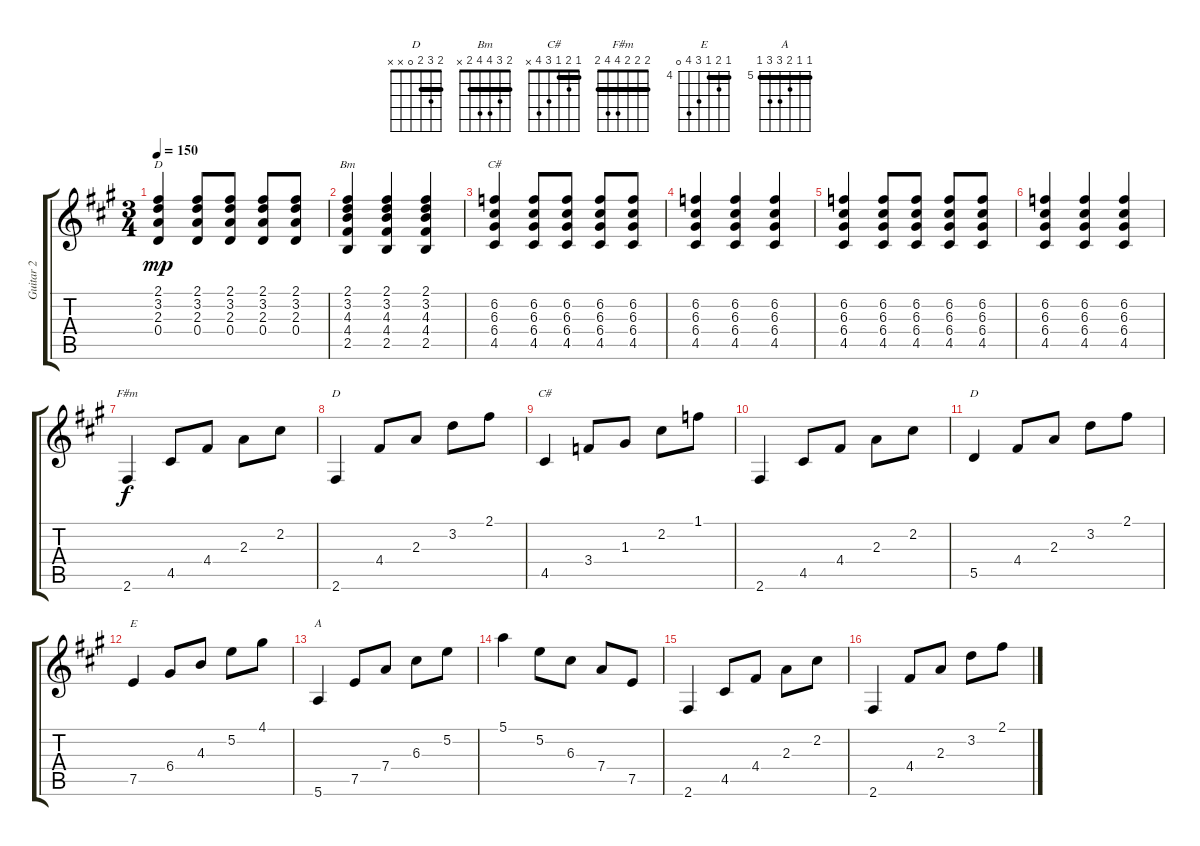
\track ("Guitar 2" "Guitar 2") {instrument acousticguitarsteel}
\staff {score tabs}
\tuning (E4 B3 G3 D3 A2 E2) {hide}
\chord ("D" 2 3 2 0 x x)
\chord ("Bm" 2 3 4 4 2 x) {barre 2}
\chord ("C#" x 6 6 6 4 x) {firstfret 4 barre 6}
\chord ("F#m" 2 2 2 4 4 2) {barre 2}
\chord ("D" 2 3 2 4 x 2) {barre 2}
\chord ("C#" 1 2 1 3 4 x) {barre 1}
\chord ("D" 2 3 2 0 x x) {barre 2}
\chord ("E" 4 5 4 6 7 0) {firstfret 4 barre 4}
\chord ("A" 5 5 6 7 7 5) {firstfret 5 barre 5}
\ts (3 4)
\tempo 150
\clef g2
\ks f#minor
(2.1 3.2 2.3 0.4).4{ch "D" dy mp} (2.1 3.2 2.3 0.4).8 (2.1 3.2 2.3 0.4).8 (2.1 3.2 2.3 0.4).8 (2.1 3.2 2.3 0.4).8 |
(2.1 3.2 4.3 4.4 2.5).4{ch "Bm"} (2.1 3.2 4.3 4.4 2.5).4 (2.1 3.2 4.3 4.4 2.5).4 |
(6.2 6.3 6.4 4.5).4{ch "C#"} (6.2 6.3 6.4 4.5).8 (6.2 6.3 6.4 4.5).8 (6.2 6.3 6.4 4.5).8 (6.2 6.3 6.4 4.5).8 |
(6.2 6.3 6.4 4.5).4 (6.2 6.3 6.4 4.5).4 (6.2 6.3 6.4 4.5).4 |
(6.2 6.3 6.4 4.5).4 (6.2 6.3 6.4 4.5).8 (6.2 6.3 6.4 4.5).8 (6.2 6.3 6.4 4.5).8 (6.2 6.3 6.4 4.5).8 |
(6.2 6.3 6.4 4.5).4 (6.2 6.3 6.4 4.5).4 (6.2 6.3 6.4 4.5).4 |
2.6.4{ch "F#m" dy f} 4.5.8 4.4.8 2.3.8 2.2.8 |
2.6.4{ch "D"} 4.4.8 2.3.8 3.2.8 2.1.8 |
4.5.4{ch "C#"} 3.4.8 1.3.8 2.2.8 1.1.8 |
2.6.4 4.5.8 4.4.8 2.3.8 2.2.8 |
5.5.4{ch "D"} 4.4.8 2.3.8 3.2.8 2.1.8 |
7.5.4{ch "E"} 6.4.8 4.3.8 5.2.8 4.1.8 |
5.6.4{ch "A"} 7.5.8 7.4.8 6.3.8 5.2.8 |
5.1.4 5.2.8 6.3.8 7.4.8 7.5.8 |
2.6.4 4.5.8 4.4.8 2.3.8 2.2.8 |
2.6.4 4.4.8 2.3.8 3.2.8 2.1.8
